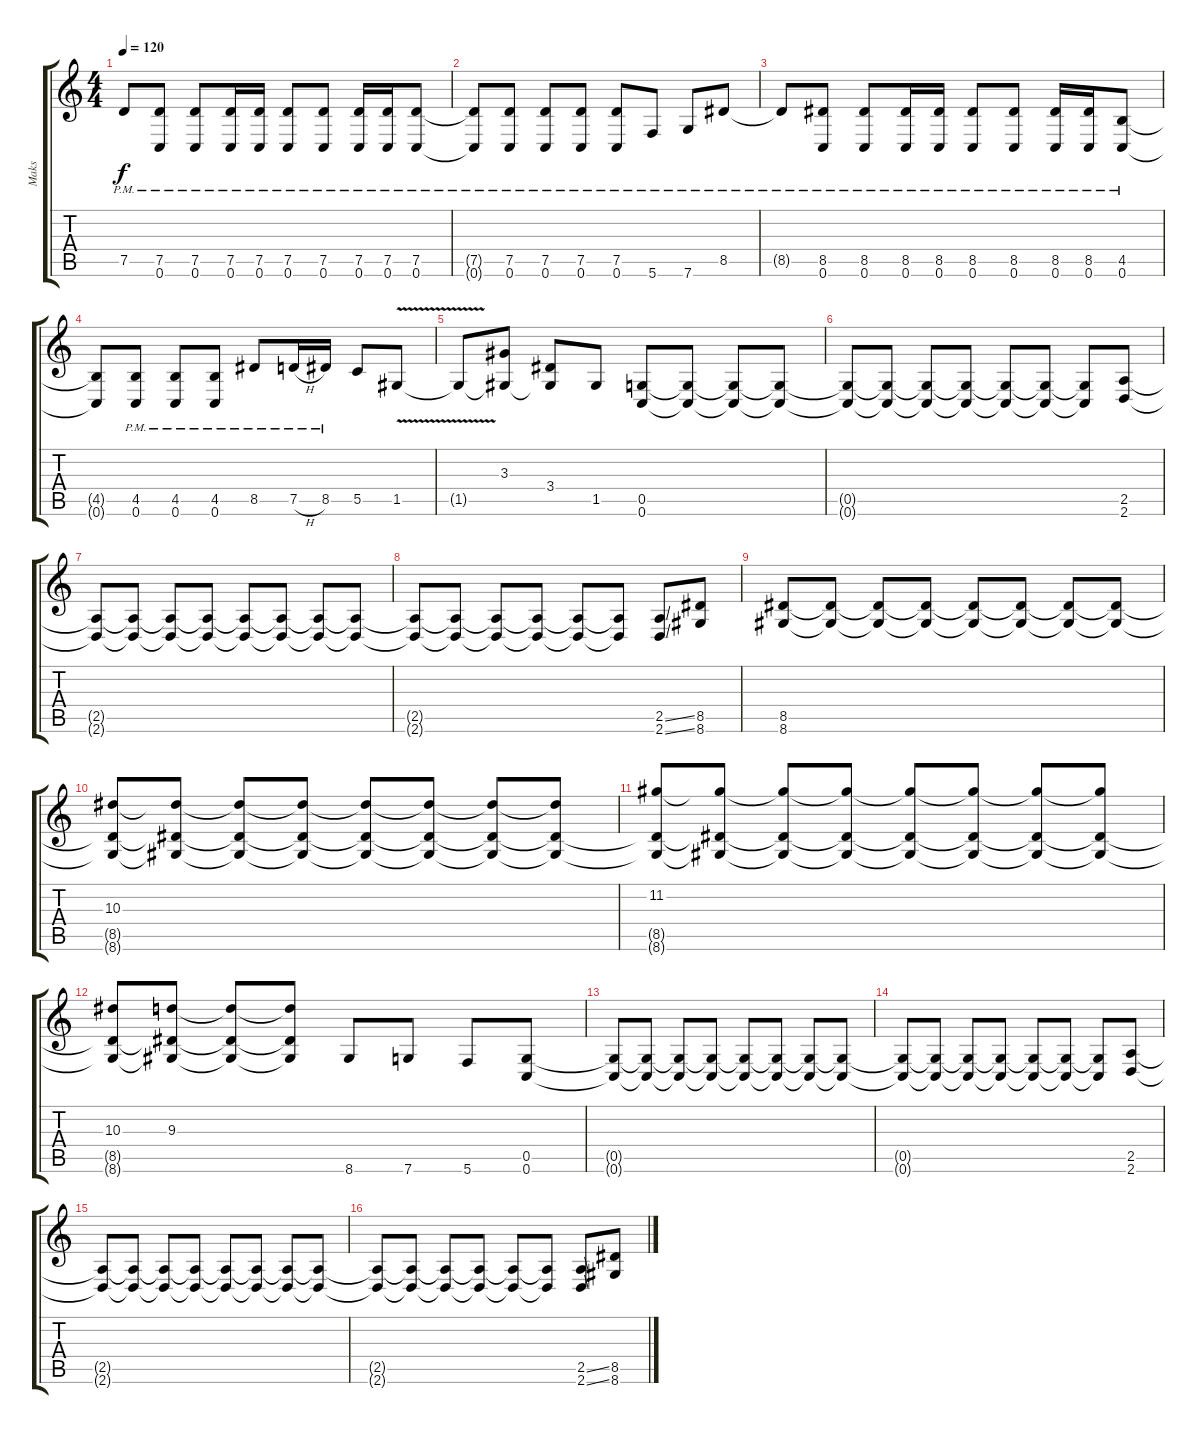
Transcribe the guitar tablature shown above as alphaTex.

\track ("Maks" "Maks") {instrument distortionguitar}
\staff {score tabs}
\tuning (D4 A3 F3 C3 G2 C2) {hide}
\ts (4 4)
\tempo 120
\clef g2
\ks c
7.5{pm t}.8{dy f} (7.5{pm} 0.6{pm}).8 (7.5{pm} 0.6{pm}).8 (7.5{pm} 0.6{pm}).16 (7.5{pm} 0.6{pm}).16 (7.5{pm} 0.6{pm}).8 (7.5{pm} 0.6{pm}).8 (7.5{pm} 0.6{pm}).16 (7.5{pm} 0.6{pm}).16 (7.5{pm} 0.6{pm}).8 |
(7.5{pm t} 0.6{pm t}).8 (7.5{pm} 0.6{pm}).8 (7.5{pm} 0.6{pm}).8 (7.5{pm} 0.6{pm}).8 (7.5{pm} 0.6{pm}).8 5.6{pm}.8 7.6{pm}.8 8.5{pm}.8 |
8.5{pm t}.8 (8.5{pm} 0.6{pm}).8 (8.5{pm} 0.6{pm}).8 (8.5{pm} 0.6{pm}).16 (8.5{pm} 0.6{pm}).16 (8.5{pm} 0.6{pm}).8 (8.5{pm} 0.6{pm}).8 (8.5{pm} 0.6{pm}).16 (8.5{pm} 0.6{pm}).16 (4.5{pm} 0.6{pm}).8 |
(4.5{t} 0.6{t}).8 (4.5{pm} 0.6{pm}).8 (4.5{pm} 0.6{pm}).8 (4.5{pm} 0.6{pm}).8 8.5{pm}.8 7.5{h pm}.16 8.5{pm}.16 5.5.8 1.5{v}.8 |
1.5{t}.8 (3.3 1.5{t}).8 (3.4 1.5{t}).8 1.5.8 (0.5 0.6).8 (0.5{t} 0.6{t}).8 (0.5{t} 0.6{t}).8 (0.5{t} 0.6{t}).8 |
(0.5{t} 0.6{t}).8 (0.5{t} 0.6{t}).8 (0.5{t} 0.6{t}).8 (0.5{t} 0.6{t}).8 (0.5{t} 0.6{t}).8 (0.5{t} 0.6{t}).8 (0.5{t} 0.6{t}).8 (2.5 2.6).8 |
(2.5{t} 2.6{t}).8 (2.5{t} 2.6{t}).8 (2.5{t} 2.6{t}).8 (2.5{t} 2.6{t}).8 (2.5{t} 2.6{t}).8 (2.5{t} 2.6{t}).8 (2.5{t} 2.6{t}).8 (2.5{t} 2.6{t}).8 |
(2.5{t} 2.6{t}).8 (2.5{t} 2.6{t}).8 (2.5{t} 2.6{t}).8 (2.5{t} 2.6{t}).8 (2.5{t} 2.6{t}).8 (2.5{t} 2.6{t}).8 (2.5{ss} 2.6{ss}).8 (8.5 8.6).8 |
(8.5 8.6).8 (8.5{t} 8.6{t}).8 (8.5{t} 8.6{t}).8 (8.5{t} 8.6{t}).8 (8.5{t} 8.6{t}).8 (8.5{t} 8.6{t}).8 (8.5{t} 8.6{t}).8 (8.5{t} 8.6{t}).8 |
(10.3 8.5{t} 8.6{t}).8 (10.3{t} 8.5{t} 8.6{t}).8 (10.3{t} 8.5{t} 8.6{t}).8 (10.3{t} 8.5{t} 8.6{t}).8 (10.3{t} 8.5{t} 8.6{t}).8 (10.3{t} 8.5{t} 8.6{t}).8 (10.3{t} 8.5{t} 8.6{t}).8 (10.3{t} 8.5{t} 8.6{t}).8 |
(11.2 8.5{t} 8.6{t}).8 (11.2{t} 8.5{t} 8.6{t}).8 (11.2{t} 8.5{t} 8.6{t}).8 (11.2{t} 8.5{t} 8.6{t}).8 (11.2{t} 8.5{t} 8.6{t}).8 (11.2{t} 8.5{t} 8.6{t}).8 (11.2{t} 8.5{t} 8.6{t}).8 (11.2{t} 8.5{t} 8.6{t}).8 |
(10.3 8.5{t} 8.6{t}).8 (9.3 8.5{t} 8.6{t}).8 (9.3{t} 8.5{t} 8.6{t}).8 (9.3{t} 8.5{t} 8.6{t}).8 8.6.8 7.6.8 5.6.8 (0.5 0.6).8 |
(0.5{t} 0.6{t}).8 (0.5{t} 0.6{t}).8 (0.5{t} 0.6{t}).8 (0.5{t} 0.6{t}).8 (0.5{t} 0.6{t}).8 (0.5{t} 0.6{t}).8 (0.5{t} 0.6{t}).8 (0.5{t} 0.6{t}).8 |
(0.5{t} 0.6{t}).8 (0.5{t} 0.6{t}).8 (0.5{t} 0.6{t}).8 (0.5{t} 0.6{t}).8 (0.5{t} 0.6{t}).8 (0.5{t} 0.6{t}).8 (0.5{t} 0.6{t}).8 (2.5 2.6).8 |
(2.5{t} 2.6{t}).8 (2.5{t} 2.6{t}).8 (2.5{t} 2.6{t}).8 (2.5{t} 2.6{t}).8 (2.5{t} 2.6{t}).8 (2.5{t} 2.6{t}).8 (2.5{t} 2.6{t}).8 (2.5{t} 2.6{t}).8 |
(2.5{t} 2.6{t}).8 (2.5{t} 2.6{t}).8 (2.5{t} 2.6{t}).8 (2.5{t} 2.6{t}).8 (2.5{t} 2.6{t}).8 (2.5{t} 2.6{t}).8 (2.5{ss} 2.6{ss}).8 (8.5 8.6).8
